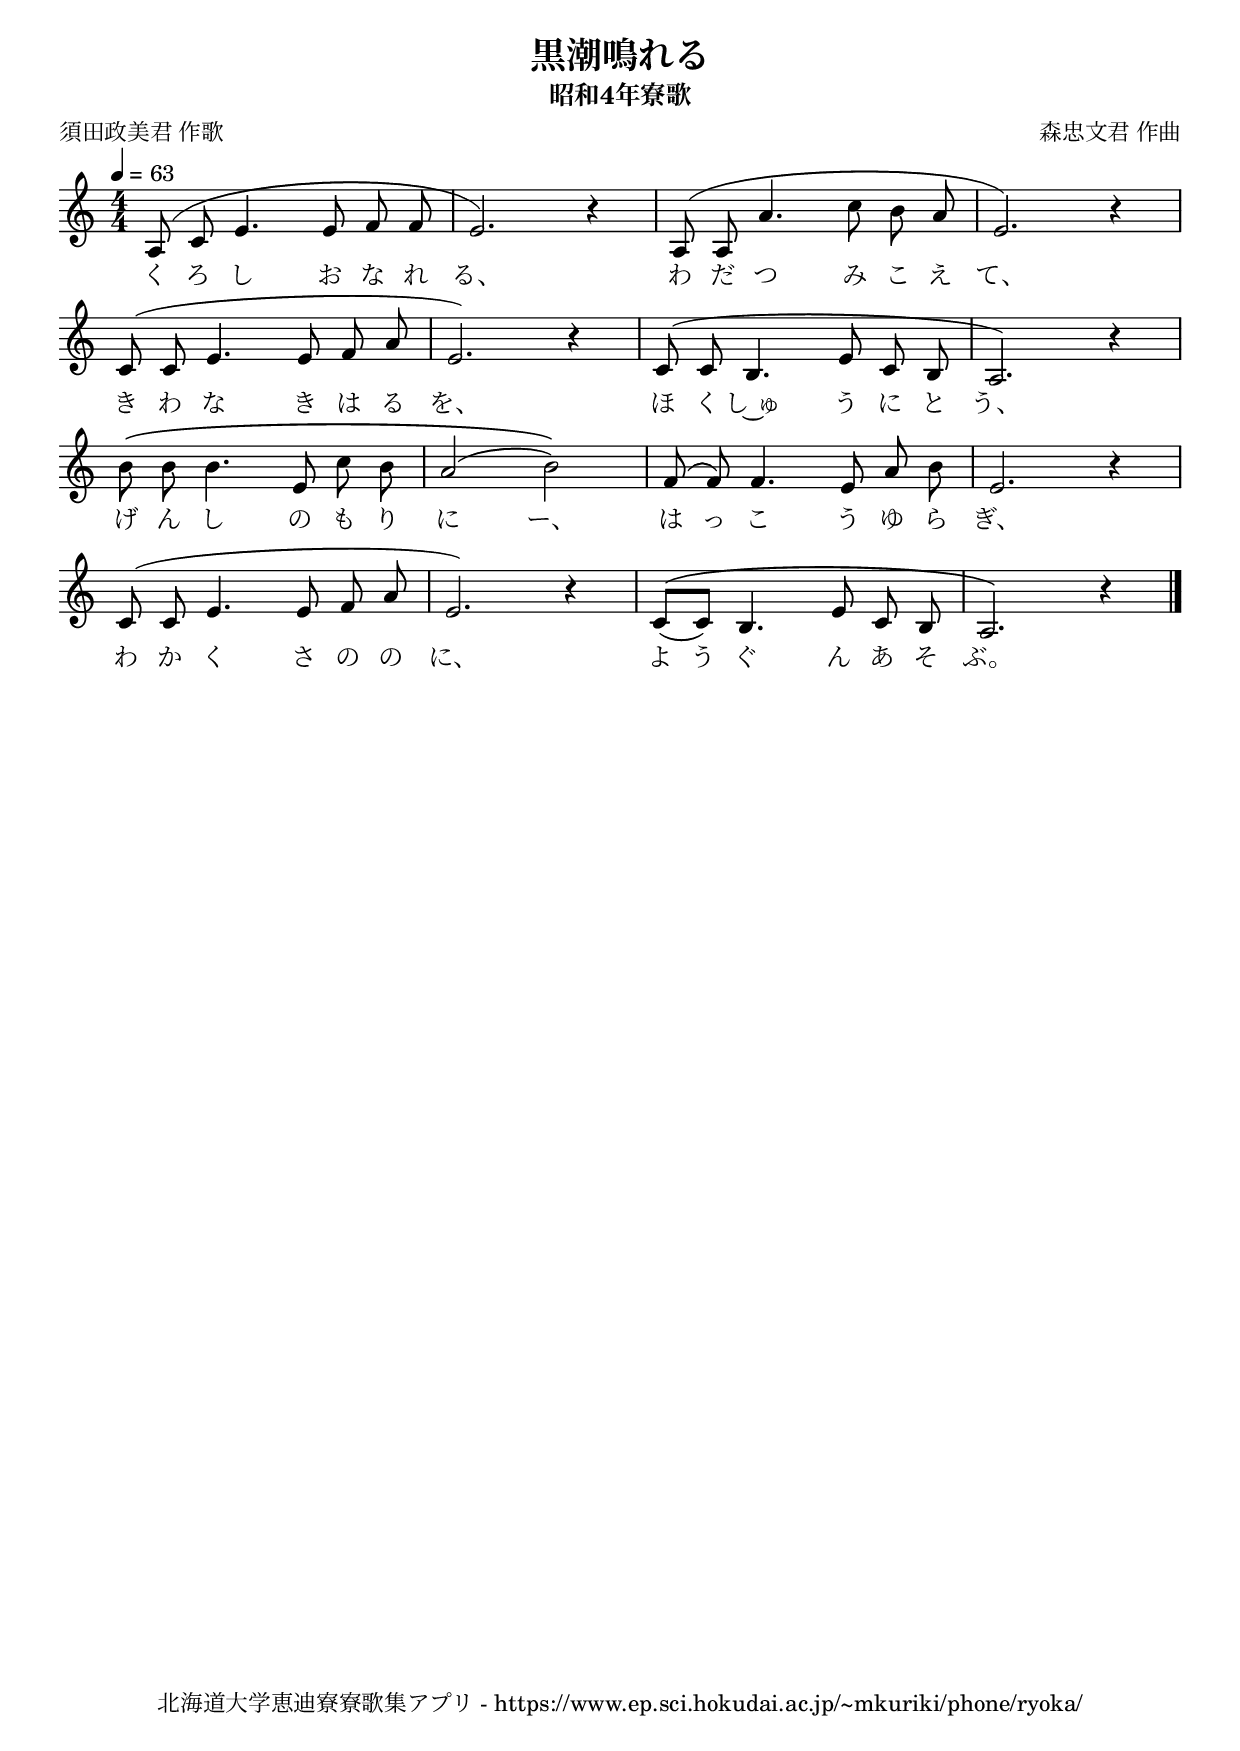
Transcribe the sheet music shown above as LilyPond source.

\version "2.18.2"

\paper {indent = 0}

\header {
  title = "黒潮鳴れる"
  subtitle = "昭和4年寮歌"
  composer = "森忠文君 作曲"
  poet = "須田政美君 作歌"
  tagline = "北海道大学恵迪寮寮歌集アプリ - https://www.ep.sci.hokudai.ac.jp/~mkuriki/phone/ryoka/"
}


melody = \relative c'{
  \tempo 4 = 63
  \autoBeamOff
  \numericTimeSignature
  \override BreathingSign.text = \markup { \musicglyph #"scripts.upedaltoe" } % ブレスの記号指定
  \key c \major 
  \time 4/4
  \slurUp
  \set melismaBusyProperties = #'()
  a8 (c8 e4. e8 f8 f8 |
  e2.) r4 |
  a,8 (a8 a'4. c8 b8 a8 |
  e2.) r4 | \break
  c8 (c8 e4. e8 f8 a8 |
  e2.) r4 |
  c8 (c8 b4. e8 c8 b8 |
  a2.) r4 | \break
  b'8 \(b8 b4. e,8 c'8 b8 |
  a2 (b2)\) |
  f8 (f8) f4. e8 a8 b8 |
  e,2. r4 | \break
  c8 (c8 e4. e8 f8 a8 |
  e2.) r4 |
  c8 ^\([_(c8)] b4. e8 c8 b8 |
  a2.\) r4 |
  \bar "|." \break
}

text = \lyricmode {
  く ろ し お な れ る、 わ だ つ み こ え て、
  き わ な き は る を、 ほ く し~ゅ う に と う、
  げ ん し の も り に ー、 は っ こ う ゆ ら ぎ、
  わ か く さ の の に、 よ う ぐ ん あ そ ぶ。
}

drum = \drummode{
  
}

\score {
  <<
    % ギターコード
    %{
    \new ChordNames \with {midiInstrument = #"acoustic guitar (nylon)"}{
      \set chordChanges = ##t
      \harmony
    }
    %}
    
    % メロディーライン
    \new Voice = "one"{\melody}
    % 歌詞
    \new Lyrics \lyricsto "one" \text
    % 太鼓
    % \new DrumStaff \with{
    %   \remove "Time_signature_engraver"
    %   drumStyleTable = #percussion-style
    %   \override StaffSymbol.line-count = #1
    %   \hide Stem
    % }
    % \drum
  >>
  
\midi {}
\layout {
  \context {
    \Score
    \remove "Bar_number_engraver"
  }
}

}


